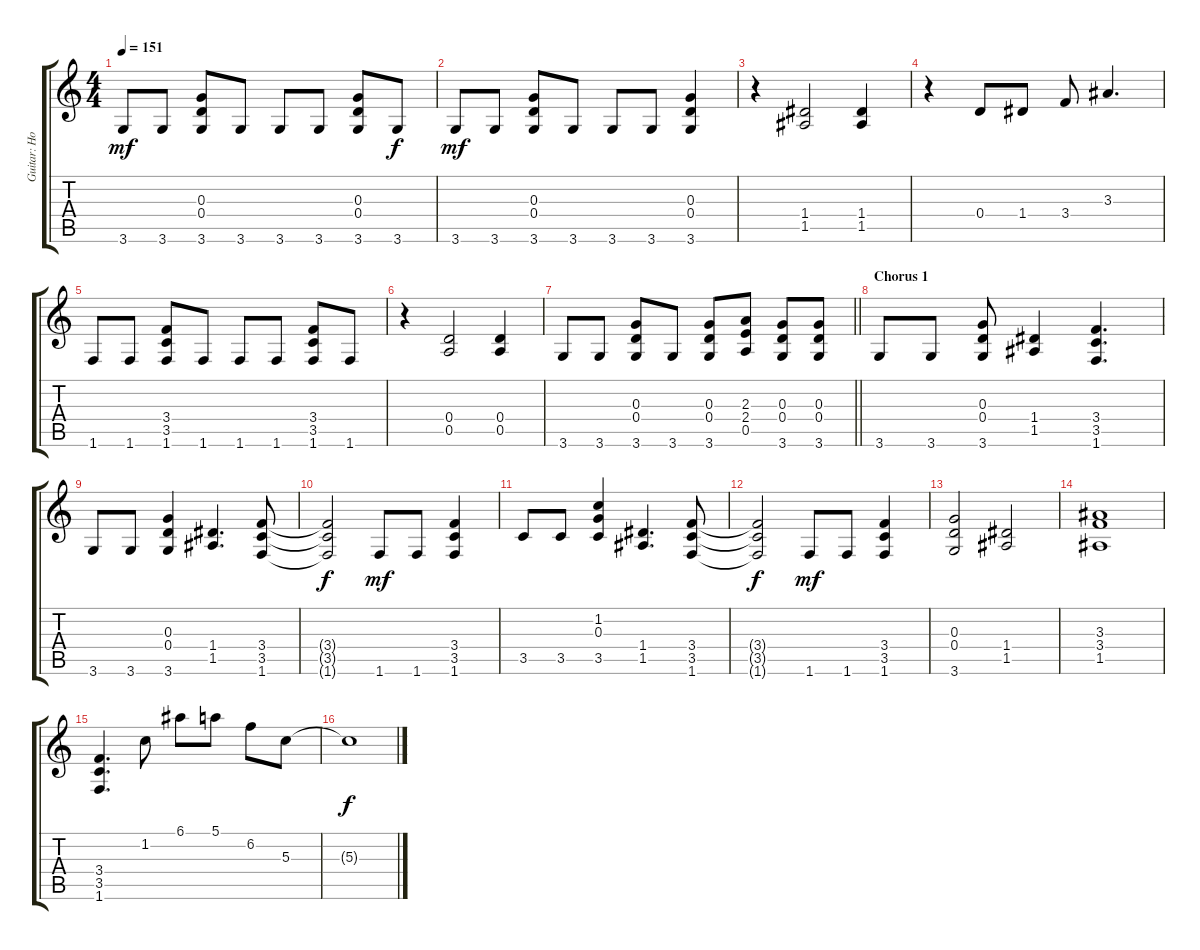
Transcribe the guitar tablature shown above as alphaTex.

\track ("Guitar: Howard Leese" "Guitar: Ho") {instrument overdrivenguitar}
\staff {score tabs}
\tuning (E4 B3 G3 D3 A2 E2) {hide}
\ts (4 4)
\tempo 151
\clef g2
\ks c
3.6.8{dy mf} 3.6.8 (0.3 0.4 3.6).8 3.6.8 3.6.8 3.6.8 (0.3 0.4 3.6).8 3.6.8{dy f} |
3.6.8{dy mf} 3.6.8 (0.3 0.4 3.6).8 3.6.8 3.6.8 3.6.8 (0.3 0.4 3.6).4 |
r.4 (1.4 1.5).2 (1.4 1.5).4 |
r.4 0.4.8 1.4.8 3.4.8 3.3.4{d} |
1.6.8 1.6.8 (3.4 3.5 1.6).8 1.6.8 1.6.8 1.6.8 (3.4 3.5 1.6).8 1.6.8 |
r.4 (0.4 0.5).2 (0.4 0.5).4 |
\barLineRight lightlight
3.6.8 3.6.8 (0.3 0.4 3.6).8 3.6.8 (0.3 0.4 3.6).8 (2.3 2.4 0.5).8 (0.3 0.4 3.6).8 (0.3 0.4 3.6).8 |
\section ("" "Chorus 1")
3.6.8 3.6.8 (0.3 0.4 3.6).8 (1.4 1.5).4 (3.4 3.5 1.6).4{d} |
3.6.8 3.6.8 (0.3 0.4 3.6).4 (1.4 1.5).4{d} (3.4 3.5 1.6).8 |
(3.4{t} 3.5{t} 1.6{t}).2{dy f} 1.6.8{dy mf} 1.6.8 (3.4 3.5 1.6).4 |
3.5.8 3.5.8 (1.2 0.3 3.5).4 (1.4 1.5).4{d} (3.4 3.5 1.6).8 |
(3.4{t} 3.5{t} 1.6{t}).2{dy f} 1.6.8{dy mf} 1.6.8 (3.4 3.5 1.6).4 |
(0.3 0.4 3.6).2 (1.4 1.5).2 |
(3.3 3.4 1.5).1 |
(3.4 3.5 1.6).4{d} 1.2.8 6.1.8 5.1.8 6.2.8 5.3.8 |
5.3{t}.1{dy f}
